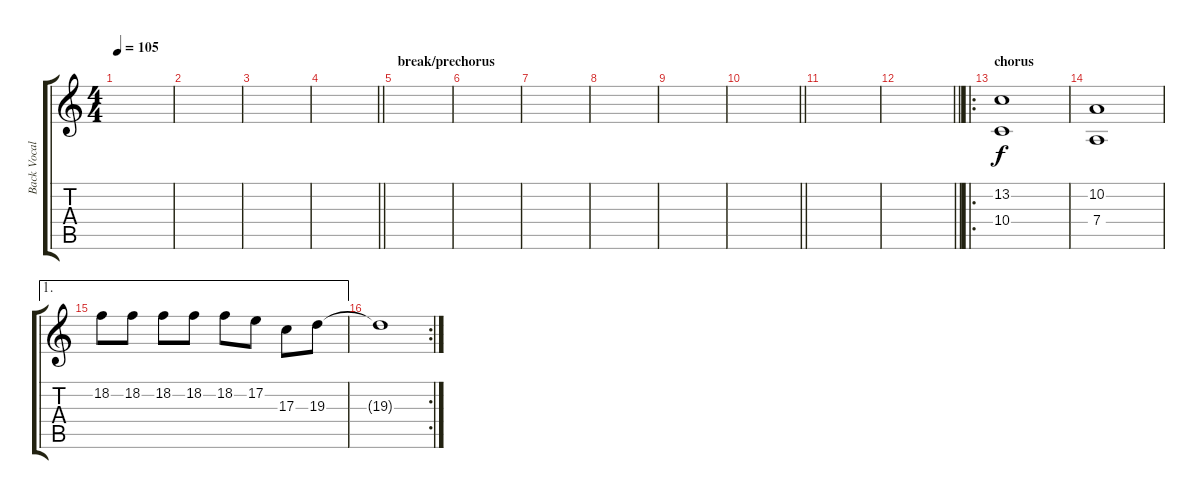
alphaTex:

\track ("Back Vocal" "Back Vocal") {instrument oboe}
\staff {score tabs}
\tuning (E4 B3 G3 D3 A2 E2) {hide}
\ts (4 4)
\tempo 105
\clef g2
\ks c
|
|
|
\barLineRight lightlight
|
\section ("" "break/prechorus")
|
|
|
|
|
\barLineRight lightlight
|
|
\barLineRight lightlight
|
\ro
\section ("" "chorus")
(13.2 10.4).1 |
(10.2 7.4).1 |
\ae 1
18.2.8 18.2.8 18.2.8 18.2.8 18.2.8 17.2.8 17.3.8 19.3.8 |
\rc 2
19.3{t}.1
